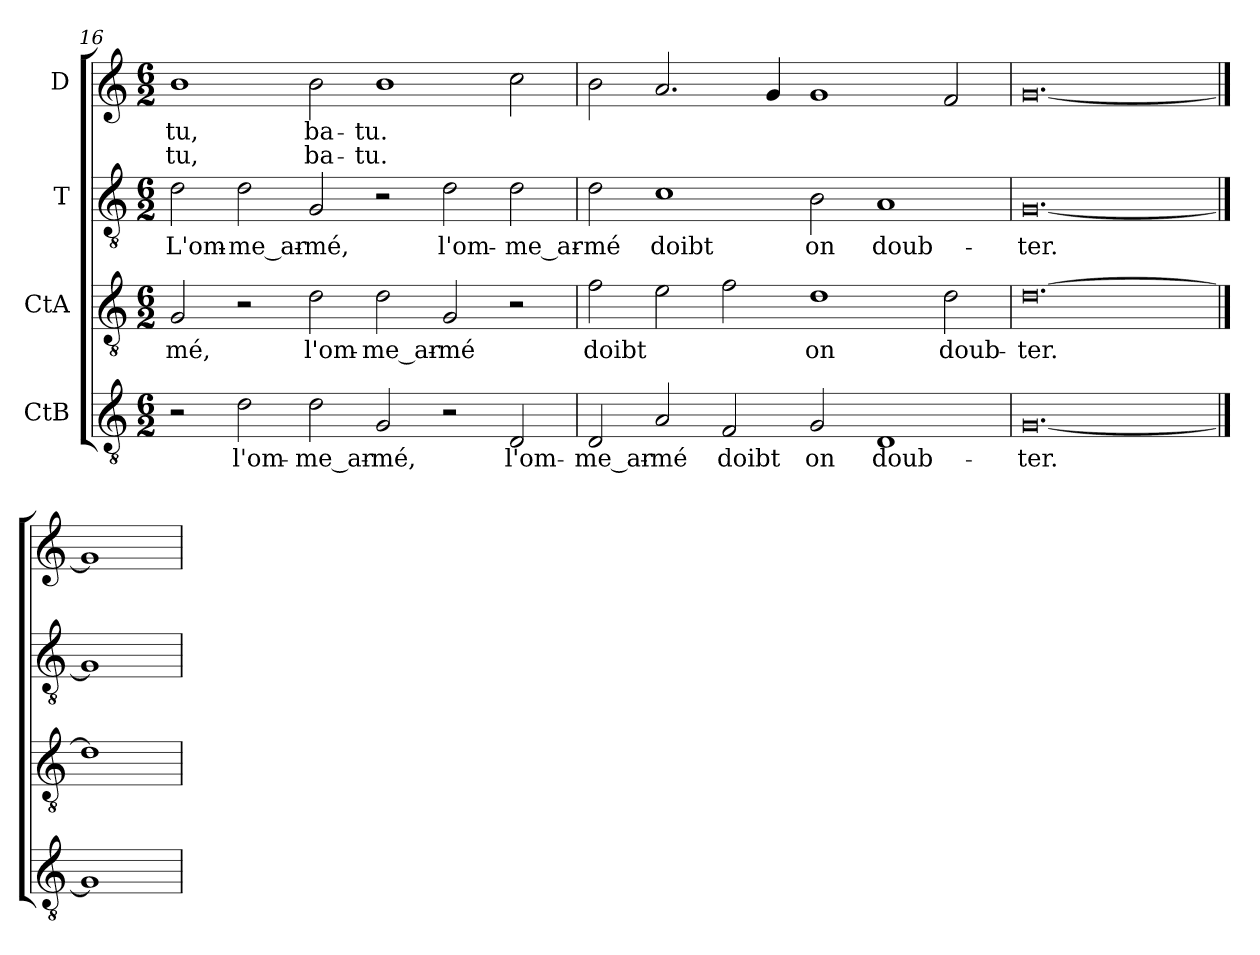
**kern	**text	**kern	**text	**kern	**text	**kern	**text	**text
*part4	*part4	*part3	*part3	*part2	*part2	*part1	*part1	*part1
*staff4	*staff4	*staff3	*staff3	*staff2	*staff2	*staff1	*staff1	*staff1
*I"CtB	*	*I"CtA	*	*I"T	*	*I"D	*	*
*clefGv2	*	*clefGv2	*	*clefGv2	*	*clefG2	*	*
*ITrd7c12	*	*ITrd7c12	*	*ITrd7c12	*	*	*	*
*k[]	*	*k[]	*	*k[]	*	*k[]	*	*
*C:	*	*C:	*	*C:	*	*C:	*	*
*M6/2	*	*M6/2	*	*M6/2	*	*M6/2	*	*
=16	=16	=16	=16	=16	=16	=16	=16	=16
!	!	!	!LO:LY:b:color=#000000	!	!	!	!	!
!	!	!	!	!	!LO:LY:b:color=#000000	!	!	!
!	!	!	!	!	!	!	!LO:LY:b:color=#000000	!LO:LY:b:color=#000000
2r	.	2GGi/	-mé,	2Di\	L'om-	1bi/	-tu,	-tu,
!	!LO:LY:b:color=#000000	!	!	!	!	!	!	!
!	!	!	!	!	!LO:LY:b:color=#000000	!	!	!
2Di\	l'om-	2r	.	2Di\	-me_ar-	.	.	.
!	!LO:LY:b:color=#000000	!	!	!	!	!	!	!
!	!	!	!LO:LY:b:color=#000000	!	!	!	!	!
!	!	!	!	!	!LO:LY:b:color=#000000	!	!	!
!	!	!	!	!	!	!	!LO:LY:b:color=#000000	!LO:LY:b:color=#000000
2Di\	-me_ar-	2Di\	l'om-	2GGi/	-mé,	2bi\	ba-	ba-
!	!LO:LY:b:color=#000000	!	!	!	!	!	!	!
!	!	!	!LO:LY:b:color=#000000	!	!	!	!	!
!	!	!	!	!	!	!	!LO:LY:b:color=#000000	!LO:LY:b:color=#000000
2GGi/	-mé,	2Di\	-me_ar-	2r	.	1bi/	-tu.	-tu.
!	!	!	!LO:LY:b:color=#000000	!	!	!	!	!
!	!	!	!	!	!LO:LY:b:color=#000000	!	!	!
2r	.	2GGi/	-mé	2Di\	l'om-	.	.	.
!	!LO:LY:b:color=#000000	!	!	!	!	!	!	!
!	!	!	!	!	!LO:LY:b:color=#000000	!	!	!
2DDi/	l'om-	2r	.	2Di\	-me_ar-	2cci\	.	.
=17	=17	=17	=17	=17	=17	=17	=17	=17
!	!LO:LY:b:color=#000000	!	!	!	!	!	!	!
!	!	!	!LO:LY:b:color=#000000	!	!	!	!	!
!	!	!	!	!	!LO:LY:b:color=#000000	!	!	!
2DDi/	-me_ar-	2Fi\	doibt	2Di\	-mé	2bi\	.	.
!	!LO:LY:b:color=#000000	!	!	!	!	!	!	!
!	!	!	!	!	!LO:LY:b:color=#000000	!	!	!
2AAi/	-mé	2Ei\	.	1Ci\	doibt	2.ai/	.	.
!	!LO:LY:b:color=#000000	!	!	!	!	!	!	!
2FFi/	doibt	2Fi\	.	.	.	.	.	.
.	.	.	.	.	.	4gi/	.	.
!	!LO:LY:b:color=#000000	!	!	!	!	!	!	!
!	!	!	!LO:LY:b:color=#000000	!	!	!	!	!
!	!	!	!	!	!LO:LY:b:color=#000000	!	!	!
2GGi/	on	1Di\	on	2BBi\	on	1gi/	.	.
!	!LO:LY:b:color=#000000	!	!	!	!	!	!	!
!	!	!	!	!	!LO:LY:b:color=#000000	!	!	!
1DDi/	doub-	.	.	1AAi/	doub-	.	.	.
!	!	!	!LO:LY:b:color=#000000	!	!	!	!	!
.	.	2Di\	doub-	.	.	2fi/	.	.
=18	=18	=18	=18	=18	=18	=18	=18	=18
!	!LO:LY:b:color=#000000	!	!	!	!	!	!	!
!	!	!	!LO:LY:b:color=#000000	!	!	!	!	!
!	!	!	!	!	!LO:LY:b:color=#000000	!	!	!
[0.GGi/	-ter.	[0.Di\	-ter.	[0.GGi/	-ter.	[0.gi/	.	.
==19	==19	==19	==19	==19	==19	==19	==19	==19
1GGi/]	.	1Di\]	.	1GGi/]	.	1gi/]	.	.
=	=	=	=	=	=	=	=	=
*-	*-	*-	*-	*-	*-	*-	*-	*-
